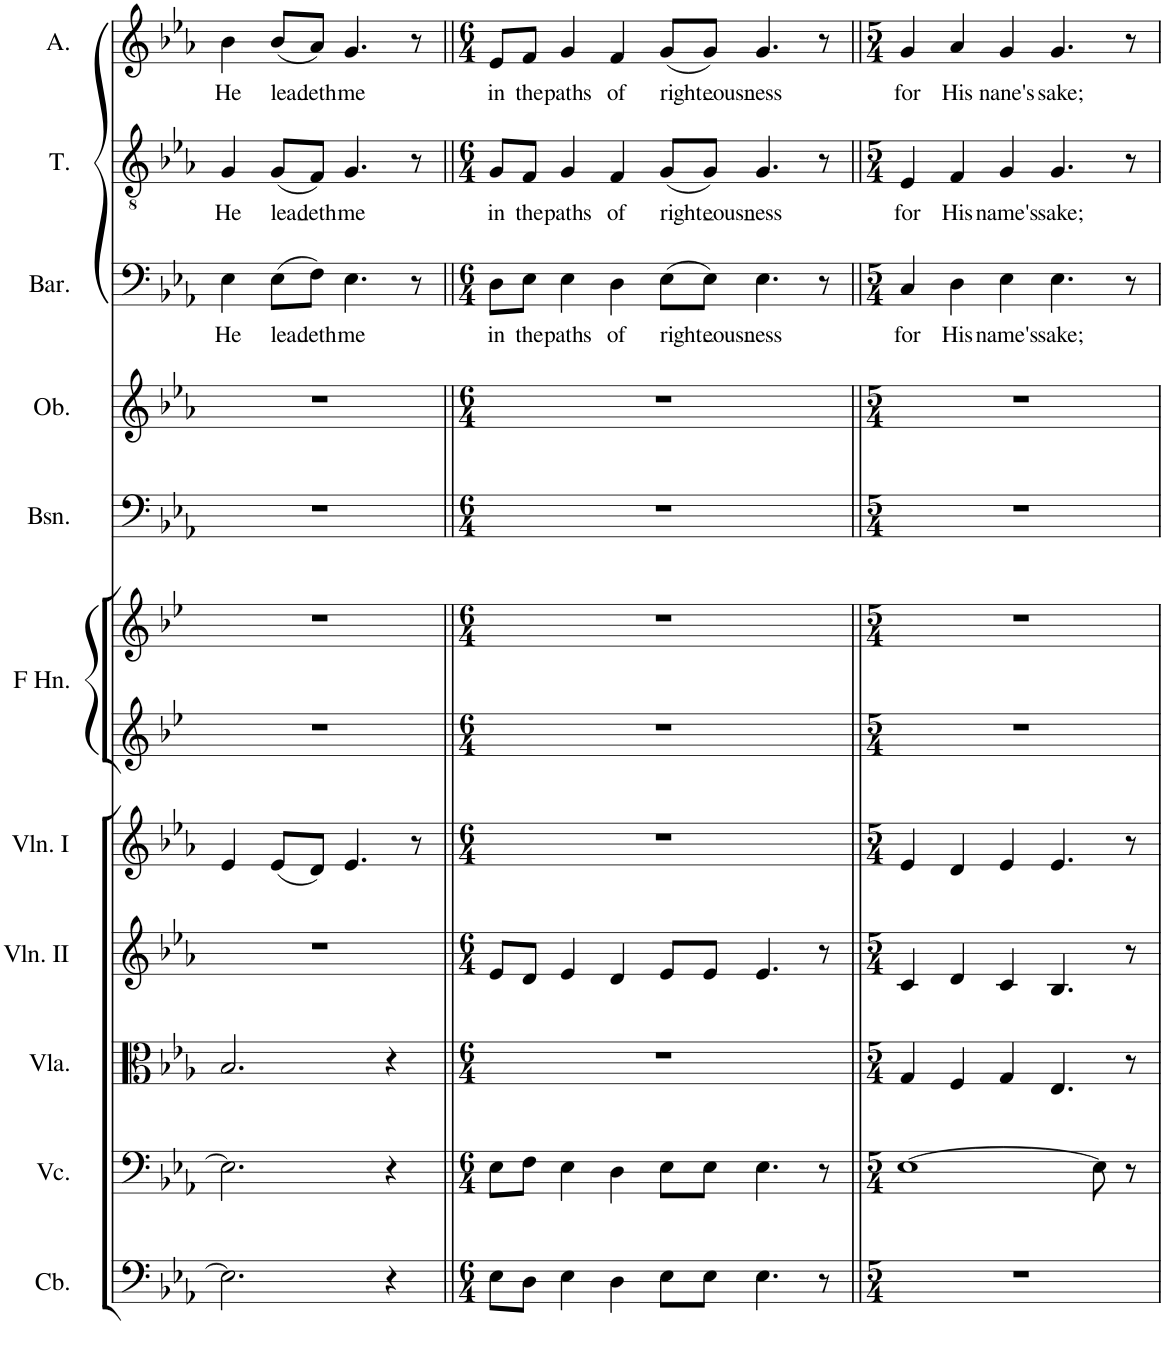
**kern	**kern	**kern	**kern	**kern	**kern	**kern	**kern	**kern	**kern	**text	**kern	**text	**kern	**text
*part11	*part10	*part9	*part8	*part7	*part6	*part6	*part5	*part4	*part3	*part3	*part2	*part2	*part1	*part1
*staff12	*staff11	*staff10	*staff9	*staff8	*staff7	*staff6	*staff5	*staff4	*staff3	*staff3	*staff2	*staff2	*staff1	*staff1
*I"Contrabasses	*I"Violoncellos	*I"Violas	*I"Violins II	*I"Violins I	*I"Horns in F	*	*I"Bassoons	*I"Oboes	*I"Baritone	*	*I"Tenor	*	*I"Alto	*
*I'Cb.	*I'Vc.	*I'Vla.	*I'Vln. II	*I'Vln. I	*	*	*I'Bsn.	*I'Ob.	*I'Bar.	*	*I'T.	*	*I'A.	*
!!LO:PB:g=z
*clefF4	*clefF4	*clefC3	*clefG2	*clefG2	*clefG2	*clefG2	*clefF4	*clefG2	*clefF4	*	*clefGv2	*	*clefG2	*
*Trd7c12	*	*	*	*	*Trd4c7	*Trd4c7	*	*	*	*	*	*	*	*
*k[b-e-a-]	*k[b-e-a-]	*k[b-e-a-]	*k[b-e-a-]	*k[b-e-a-]	*k[b-e-]	*k[b-e-]	*k[b-e-a-]	*k[b-e-a-]	*k[b-e-a-]	*	*k[b-e-a-]	*	*k[b-e-a-]	*
*M4/4	*M4/4	*M4/4	*M4/4	*M4/4	*M4/4	*M4/4	*M4/4	*M4/4	*M4/4	*	*M4/4	*	*M4/4	*
=27	=27	=27	=27	=27	=27	=27	=27	=27	=27	=27	=27	=27	=27	=27
!	!	!	!	!	!	!	!	!	!	!LO:LY:b	!	!LO:LY:b	!	!LO:LY:b
2.E-\]	2.E-\]	2.B-/	1r	4e-/	1r	1r	1r	1r	4E-\	He	4G/	He	4b-\	He
!	!	!	!	!	!	!	!	!	!	!LO:LY:b	!	!LO:LY:b	!	!LO:LY:b
.	.	.	.	(8e-/L	.	.	.	.	(8E-\L	lea	(8G/L	lea	(8b-/L	lea
!	!	!	!	!	!	!	!	!	!	!LO:LY:b	!	!LO:LY:b	!	!LO:LY:b
.	.	.	.	8d/J)	.	.	.	.	8F\J)	deth	8F/J)	deth	8a-/J)	deth
!	!	!	!	!	!	!	!	!	!	!LO:LY:b	!	!LO:LY:b	!	!LO:LY:b
.	.	.	.	4.e-/	.	.	.	.	4.E-\	me	4.G/	me	4.g/	me
4r	4r	4r	.	.	.	.	.	.	.	.	.	.	.	.
.	.	.	.	8r	.	.	.	.	8r	.	8r	.	8r	.
=28||	=28||	=28||	=28||	=28||	=28||	=28||	=28||	=28||	=28||	=28||	=28||	=28||	=28||	=28||
*M6/4	*M6/4	*M6/4	*M6/4	*M6/4	*M6/4	*M6/4	*M6/4	*M6/4	*M6/4	*	*M6/4	*	*M6/4	*
!	!	!	!	!	!	!	!	!	!	!LO:LY:b	!	!LO:LY:b	!	!LO:LY:b
8E-\L	8E-\L	1.r	8e-/L	1.r	1.r	1.r	1.r	1.r	8D\L	in	8G/L	in	8e-/L	in
!	!	!	!	!	!	!	!	!	!	!LO:LY:b	!	!LO:LY:b	!	!LO:LY:b
8D\J	8F\J	.	8d/J	.	.	.	.	.	8E-\J	the	8F/J	the	8f/J	the
!	!	!	!	!	!	!	!	!	!	!LO:LY:b	!	!LO:LY:b	!	!LO:LY:b
4E-\	4E-\	.	4e-/	.	.	.	.	.	4E-\	paths	4G/	paths	4g/	paths
!	!	!	!	!	!	!	!	!	!	!LO:LY:b	!	!LO:LY:b	!	!LO:LY:b
4D\	4D\	.	4d/	.	.	.	.	.	4D\	of	4F/	of	4f/	of
!	!	!	!	!	!	!	!	!	!	!LO:LY:b	!	!LO:LY:b	!	!LO:LY:b
8E-\L	8E-\L	.	8e-/L	.	.	.	.	.	(8E-\L	right	(8G/L	right	(8g/L	right
!	!	!	!	!	!	!	!	!	!	!LO:LY:b	!	!LO:LY:b	!	!LO:LY:b
8E-\J	8E-\J	.	8e-/J	.	.	.	.	.	8E-\J)	eous	8G/J)	eous	8g/J)	eous
!	!	!	!	!	!	!	!	!	!	!LO:LY:b	!	!LO:LY:b	!	!LO:LY:b
4.E-\	4.E-\	.	4.e-/	.	.	.	.	.	4.E-\	ness	4.G/	ness	4.g/	ness
8r	8r	.	8r	.	.	.	.	.	8r	.	8r	.	8r	.
=29||	=29||	=29||	=29||	=29||	=29||	=29||	=29||	=29||	=29||	=29||	=29||	=29||	=29||	=29||
*M5/4	*M5/4	*M5/4	*M5/4	*M5/4	*M5/4	*M5/4	*M5/4	*M5/4	*M5/4	*	*M5/4	*	*M5/4	*
!	!	!	!	!	!	!	!	!	!	!LO:LY:b	!	!LO:LY:b	!	!LO:LY:b
4%5r	[1E-	4G/	4c/	4e-/	4%5r	4%5r	4%5r	4%5r	4C/	for	4E-/	for	4g/	for
!	!	!	!	!	!	!	!	!	!	!LO:LY:b	!	!LO:LY:b	!	!LO:LY:b
.	.	4F/	4d/	4d/	.	.	.	.	4D\	His	4F/	His	4a-/	His
!	!	!	!	!	!	!	!	!	!	!LO:LY:b	!	!LO:LY:b	!	!LO:LY:b
.	.	4G/	4c/	4e-/	.	.	.	.	4E-\	name's	4G/	name's	4g/	nane's
!	!	!	!	!	!	!	!	!	!	!LO:LY:b	!	!LO:LY:b	!	!LO:LY:b
.	.	4.E-/	4.B-/	4.e-/	.	.	.	.	4.E-\	sake;	4.G/	sake;	4.g/	sake;
.	8E-\]	.	.	.	.	.	.	.	.	.	.	.	.	.
.	8r	8r	8r	8r	.	.	.	.	8r	.	8r	.	8r	.
=	=	=	=	=	=	=	=	=	=	=	=	=	=	=
*-	*-	*-	*-	*-	*-	*-	*-	*-	*-	*-	*-	*-	*-	*-
